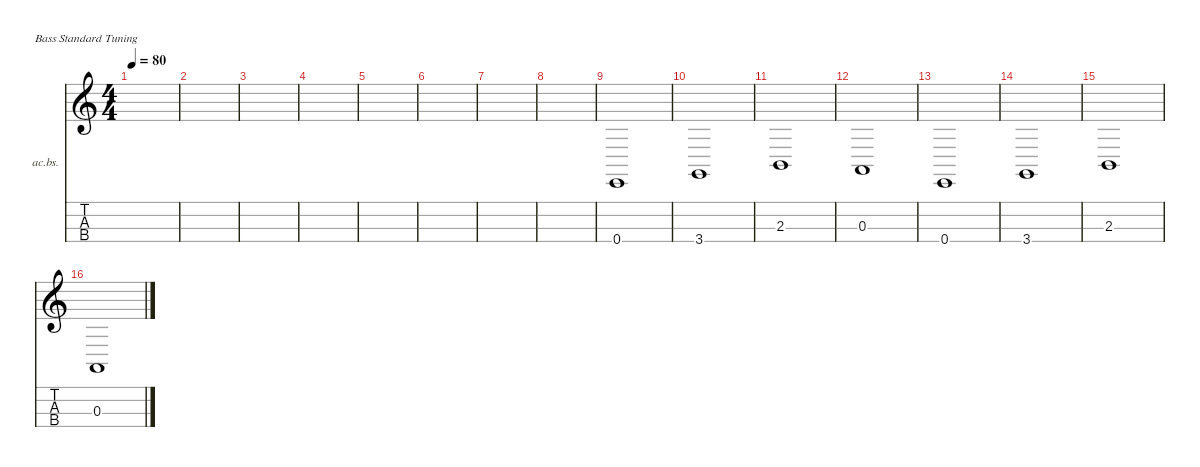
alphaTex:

\defaultSystemsLayout 4
\hideDynamics
\bracketExtendMode nobrackets
\firstSystemTrackNameOrientation horizontal
\otherSystemsTrackNameOrientation horizontal
\track ("Acoustic Bass" "ac.bs.") {instrument acousticbass}
\staff {score tabs}
\tuning (G2 D2 A1 E1)
\ts (4 4)
\tempo 80
\clef g2
\ks c
|
|
|
|
|
|
|
|
0.4.1 |
3.4.1 |
2.3.1 |
0.3.1 |
0.4.1 |
3.4.1 |
2.3.1 |
0.3.1
